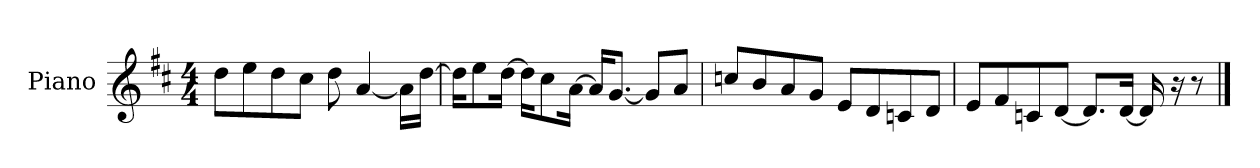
**kern
*part1
*staff1
*I"Piano
*I'P-no
*clefG2
*k[f#c#]
*M4/4
*MM90
=1
8dd\L
8ee\
8dd\
8cc#\J
8dd\
[4a/
16a\LL]
[16dd\JJ
=2
16dd\KL]
8ee\
[16dd\Jk
16dd\KL]
8cc#\
[16a\Jk
16a/KL]
[8.g/J
8g/L]
8a/J
=3
8ccn/L
8b/
8a/
8g/J
8e/L
8d/
8cn/
8d/J
=4
8e/L
8f#/
8cn/
[8d/J
8.d/L]
[16d/Jk
16d/]
16r
8r
==
*-
